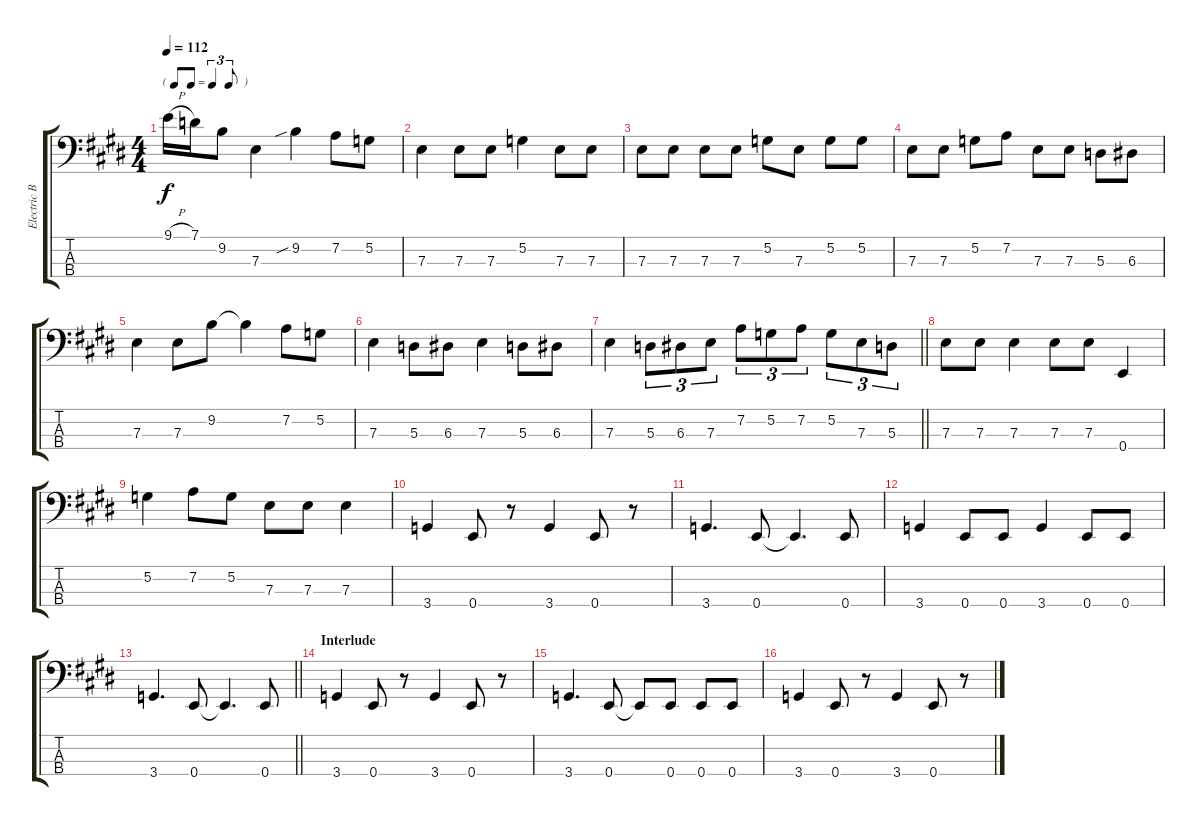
\track ("Electric Bass" "Electric B") {instrument electricbassfinger}
\staff {score tabs}
\tuning (G2 D2 A1 E1) {hide}
\ts (4 4)
\tf triplet8th
\tempo 112
\clef f4
\ks e
9.1{h}.16{dy f} 7.1.16 9.2.8 7.3.4 9.2{sib}.4 7.2.8 5.2.8 |
7.3.4 7.3.8 7.3.8 5.2.4 7.3.8 7.3.8 |
7.3.8 7.3.8 7.3.8 7.3.8 5.2.8 7.3.8 5.2.8 5.2.8 |
7.3.8 7.3.8 5.2.8 7.2.8 7.3.8 7.3.8 5.3.8 6.3.8 |
7.3.4 7.3.8 9.2.8 9.2{t}.4 7.2.8 5.2.8 |
7.3.4 5.3.8 6.3.8 7.3.4 5.3.8 6.3.8 |
\barLineRight lightlight
7.3.4 5.3.8{tu (3 2)} 6.3.8{tu (3 2)} 7.3.8{tu (3 2)} 7.2.8{tu (3 2)} 5.2.8{tu (3 2)} 7.2.8{tu (3 2)} 5.2.8{tu (3 2)} 7.3.8{tu (3 2)} 5.3.8{tu (3 2)} |
\section ("" "")
7.3.8 7.3.8 7.3.4 7.3.8 7.3.8 0.4.4 |
5.2.4 7.2.8 5.2.8 7.3.8 7.3.8 7.3.4 |
3.4.4 0.4.8 r.8 3.4.4 0.4.8 r.8 |
3.4.4{d} 0.4.8 0.4{t}.4{d} 0.4.8 |
3.4.4 0.4.8 0.4.8 3.4.4 0.4.8 0.4.8 |
\barLineRight lightlight
3.4.4{d} 0.4.8 0.4{t}.4{d} 0.4.8 |
\section ("" "Interlude")
3.4.4 0.4.8 r.8 3.4.4 0.4.8 r.8 |
3.4.4{d} 0.4.8 0.4{t}.8 0.4.8 0.4.8 0.4.8 |
3.4.4 0.4.8 r.8 3.4.4 0.4.8 r.8
